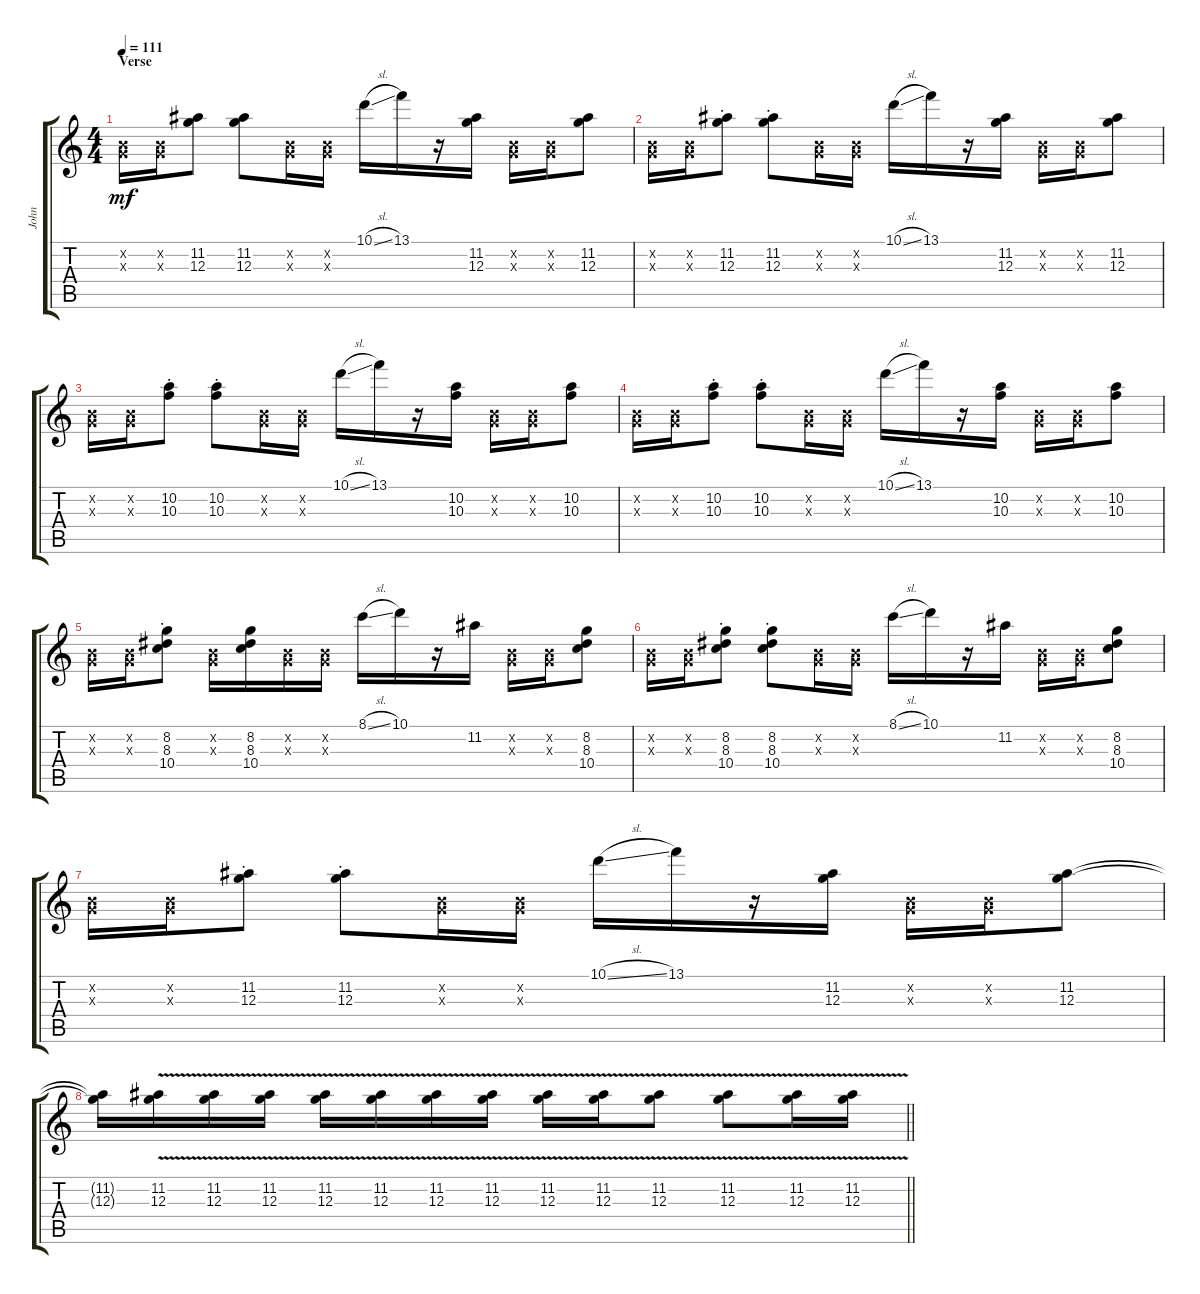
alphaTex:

\track ("John" "John") {instrument electricguitarclean}
\staff {score tabs}
\tuning (E4 B3 G3 D3 A2 E2) {hide}
\ts (4 4)
\section ("" "Verse")
\tempo 111
\clef g2
\ks c
(0.2{x} 0.3{x}).16{dy mf} (0.2{x} 0.3{x}).16 (11.2 12.3).8 (11.2 12.3).8 (0.2{x} 0.3{x}).16 (0.2{x} 0.3{x}).16 10.1{sl}.16 13.1.16 r.16 (11.2 12.3).16 (0.2{x} 0.3{x}).16 (0.2{x} 0.3{x}).16 (11.2 12.3).8 |
(0.2{x} 0.3{x}).16 (0.2{x} 0.3{x}).16 (11.2{st} 12.3{st}).8 (11.2{st} 12.3{st}).8 (0.2{x} 0.3{x}).16 (0.2{x} 0.3{x}).16 10.1{sl}.16 13.1.16 r.16 (11.2 12.3).16 (0.2{x} 0.3{x}).16 (0.2{x} 0.3{x}).16 (11.2 12.3).8 |
(0.2{x} 0.3{x}).16 (0.2{x} 0.3{x}).16 (10.2{st} 10.3{st}).8 (10.2{st} 10.3{st}).8 (0.2{x} 0.3{x}).16 (0.2{x} 0.3{x}).16 10.1{sl}.16 13.1.16 r.16 (10.2 10.3).16 (0.2{x} 0.3{x}).16 (0.2{x} 0.3{x}).16 (10.2 10.3).8 |
(0.2{x} 0.3{x}).16 (0.2{x} 0.3{x}).16 (10.2{st} 10.3{st}).8 (10.2{st} 10.3{st}).8 (0.2{x} 0.3{x}).16 (0.2{x} 0.3{x}).16 10.1{sl}.16 13.1.16 r.16 (10.2 10.3).16 (0.2{x} 0.3{x}).16 (0.2{x} 0.3{x}).16 (10.2 10.3).8 |
(0.2{x} 0.3{x}).16 (0.2{x} 0.3{x}).16 (8.2{st} 8.3{st} 10.4{st}).8 (0.2{x} 0.3{x}).16 (8.2 8.3 10.4).16 (0.2{x} 0.3{x}).16 (0.2{x} 0.3{x}).16 8.1{sl}.16 10.1.16 r.16 11.2.16 (0.2{x} 0.3{x}).16 (0.2{x} 0.3{x}).16 (8.2 8.3 10.4).8 |
(0.2{x} 0.3{x}).16 (0.2{x} 0.3{x}).16 (8.2{st} 8.3{st} 10.4{st}).8 (8.2{st} 8.3{st} 10.4{st}).8 (0.2{x} 0.3{x}).16 (0.2{x} 0.3{x}).16 8.1{sl}.16 10.1.16 r.16 11.2.16 (0.2{x} 0.3{x}).16 (0.2{x} 0.3{x}).16 (8.2 8.3 10.4).8 |
(0.2{x} 0.3{x}).16 (0.2{x} 0.3{x}).16 (11.2{st} 12.3{st}).8 (11.2{st} 12.3{st}).8 (0.2{x} 0.3{x}).16 (0.2{x} 0.3{x}).16 10.1{sl}.16 13.1.16 r.16 (11.2 12.3).16 (0.2{x} 0.3{x}).16 (0.2{x} 0.3{x}).16 (11.2 12.3).8 |
\barLineRight lightlight
(11.2{t} 12.3{t}).16 (11.2{v} 12.3{v}).16 (11.2{v} 12.3{v}).16 (11.2{v} 12.3{v}).16 (11.2{v} 12.3{v}).16 (11.2{v} 12.3{v}).16 (11.2{v} 12.3{v}).16 (11.2{v} 12.3{v}).16 (11.2{v} 12.3{v}).16 (11.2{v} 12.3{v}).16 (11.2{v} 12.3{v}).8 (11.2{v} 12.3{v}).8 (11.2{v} 12.3{v}).16 (11.2{v} 12.3{v}).16
